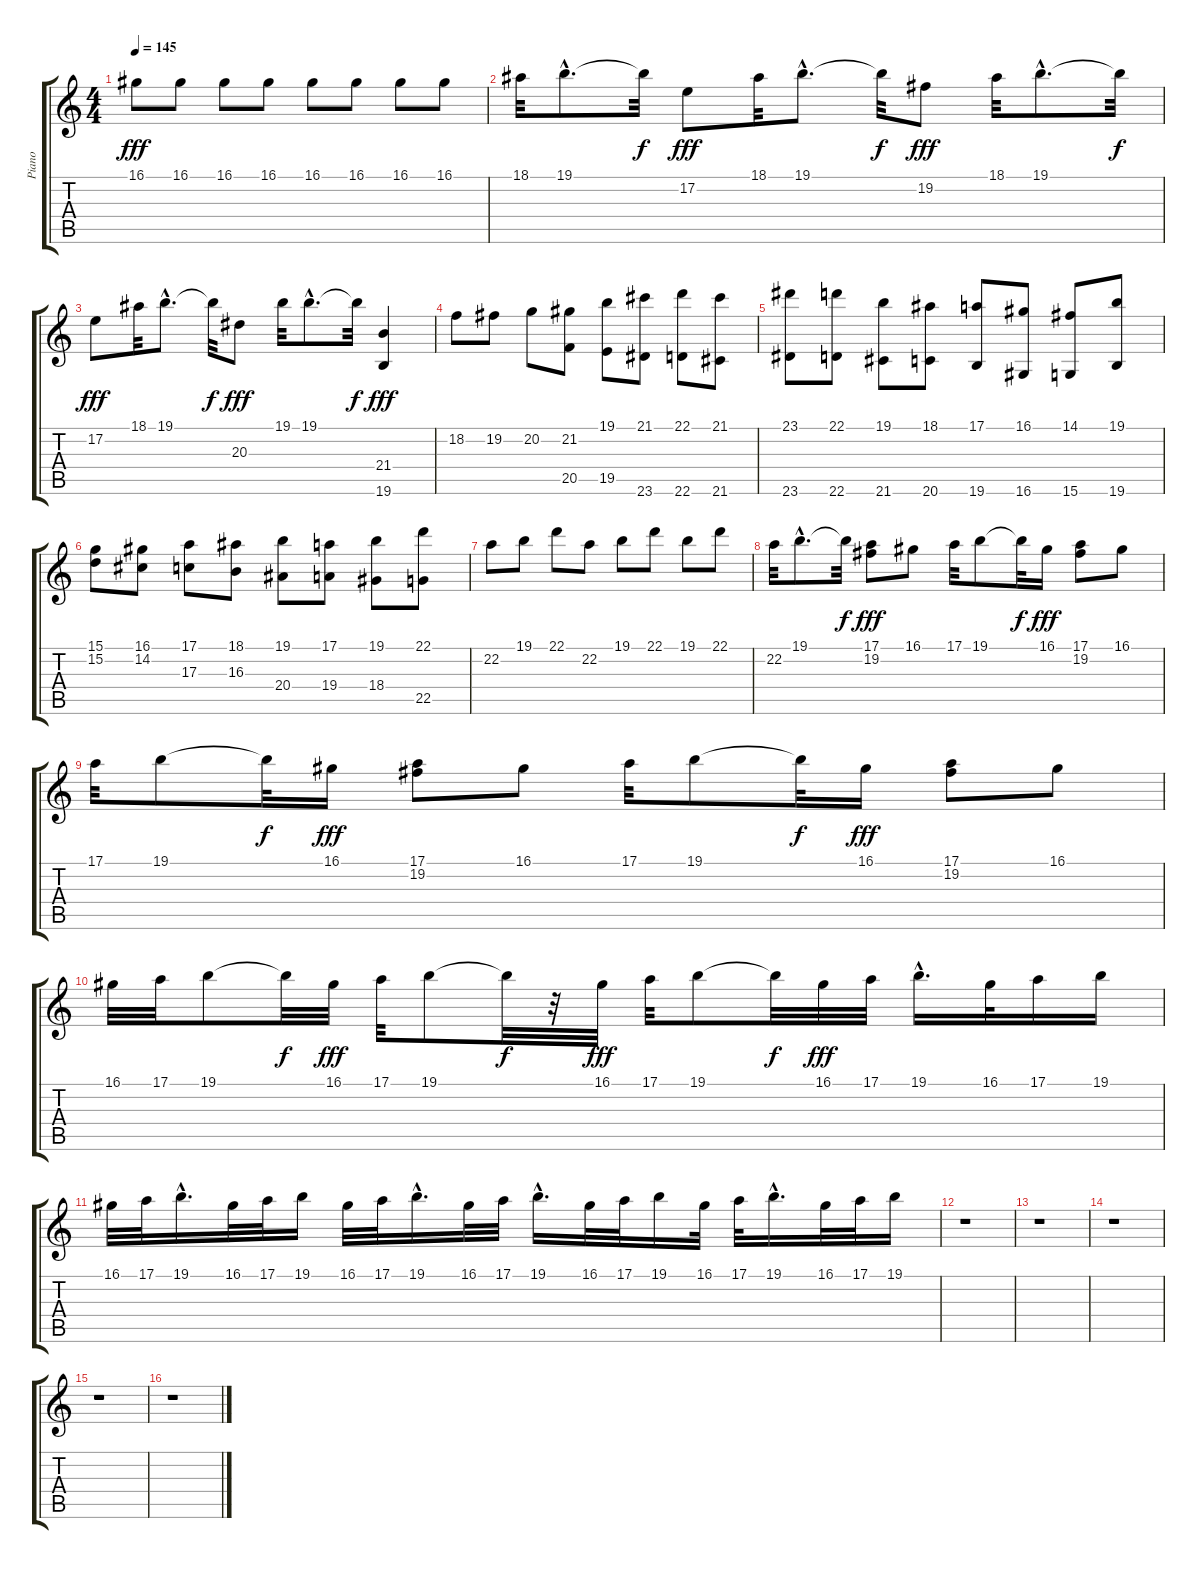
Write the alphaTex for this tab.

\track ("Piano" "Piano") {instrument electricgrandpiano}
\staff {score tabs}
\tuning (E4 B3 G3 D3 A2 E2) {hide}
\ts (4 4)
\tempo 145
\clef g2
\ks c
16.1.8{dy fff} 16.1.8 16.1.8 16.1.8 16.1.8 16.1.8 16.1.8 16.1.8 |
18.1.32 19.1{hac}.8{d} 19.1{t}.32{dy f} 17.2.8{dy fff} 18.1.32 19.1{hac}.8{d} 19.1{t}.32{dy f} 19.2.8{dy fff} 18.1.32 19.1{hac}.8{d} 19.1{t}.32{dy f} |
17.2.8{dy fff} 18.1.32 19.1{hac}.8{d} 19.1{t}.32{dy f} 20.3.8{dy fff} 19.1.32 19.1{hac}.8{d} 19.1{t}.32{dy f} (21.4 19.6).4{dy fff} |
18.2.8 19.2.8 20.2.8 (21.2 20.5).8 (19.1 19.5).8 (21.1 23.6).8 (22.1 22.6).8 (21.1 21.6).8 |
(23.1 23.6).8 (22.1 22.6).8 (19.1 21.6).8 (18.1 20.6).8 (17.1 19.6).8 (16.1 16.6).8 (14.1 15.6).8 (19.1 19.6).8 |
(15.1 15.2).8 (16.1 14.2).8 (17.1 17.3).8 (18.1 16.3).8 (19.1 20.4).8 (17.1 19.4).8 (19.1 18.4).8 (22.1 22.5).8 |
22.2.8 19.1.8 22.1.8 22.2.8 19.1.8 22.1.8 19.1.8 22.1.8 |
22.2.32 19.1{hac}.8{d} 19.1{t}.32{dy f} (17.1 19.2).8{dy fff} 16.1.8 17.1.32 19.1.8 19.1{t}.32{dy f} 16.1.16{dy fff} (17.1 19.2).8 16.1.8 |
17.1.32 19.1.8 19.1{t}.32{dy f} 16.1.16{dy fff} (17.1 19.2).8 16.1.8 17.1.32 19.1.8 19.1{t}.32{dy f} 16.1.16{dy fff} (17.1 19.2).8 16.1.8 |
16.1.32 17.1.32 19.1.8 19.1{t}.32{dy f} 16.1.32{dy fff} 17.1.32 19.1.8 19.1{t}.32{dy f} r.32 16.1.32{dy fff} 17.1.32 19.1.8 19.1{t}.32{dy f} 16.1.32{dy fff} 17.1.32 19.1{hac}.16{d} 16.1.32 17.1.16 19.1.16 |
16.1.32 17.1.32 19.1{hac}.16{d} 16.1.32 17.1.32 19.1.16 16.1.32 17.1.32 19.1{hac}.16{d} 16.1.32 17.1.32 19.1{hac}.16{d} 16.1.32 17.1.32 19.1.16 16.1.32 17.1.32 19.1{hac}.16{d} 16.1.32 17.1.32 19.1.16 |
r.1 |
r.1 |
r.1 |
r.1 |
r.1
